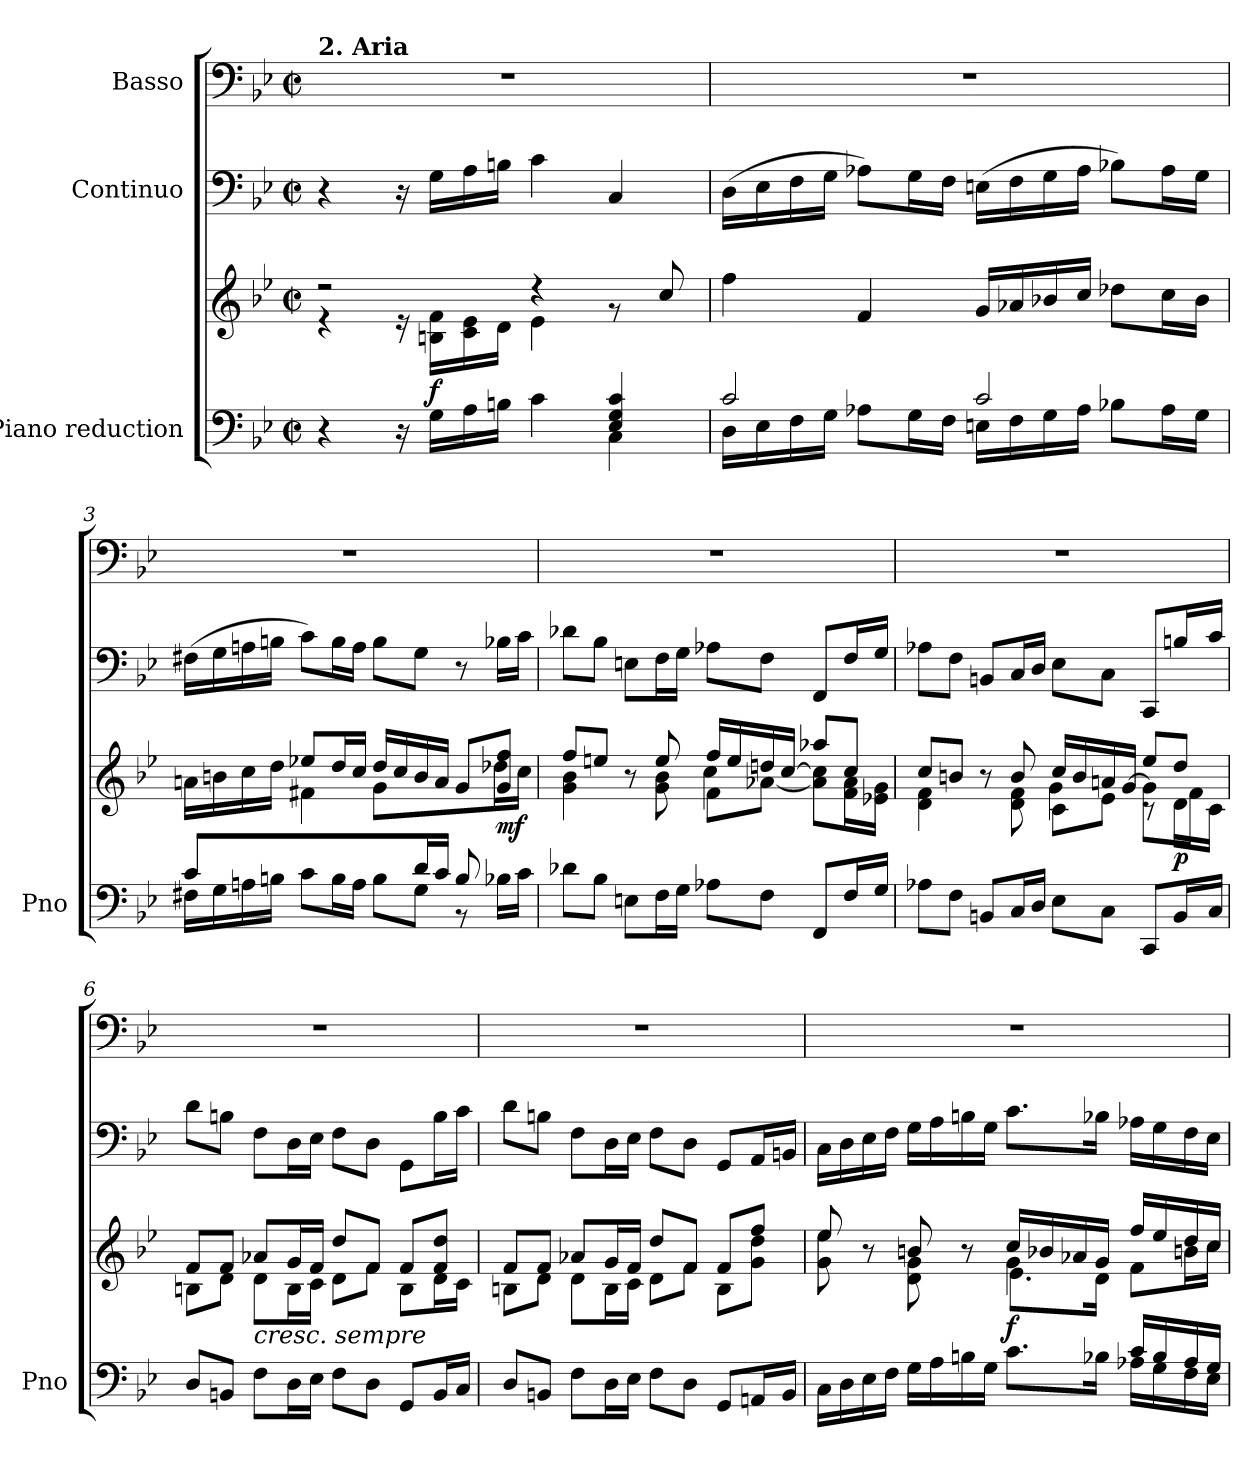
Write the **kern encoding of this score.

**kern	**kern	**dynam	**kern	**kern
*part3	*part3	*part3	*part2	*part1
*staff4	*staff3	*staff3/4	*staff2	*staff1
*I"Piano reduction	*	*	*I"Continuo	*I"Basso
*I'Pno	*	*	*	*
*clefF4	*clefG2	*	*clefF4	*clefF4
*k[b-e-]	*k[b-e-]	*	*k[b-e-]	*k[b-e-]
*M2/2	*M2/2	*	*M2/2	*M2/2
*met(c|)	*met(c|)	*	*met(c|)	*met(c|)
=1	=1	=1	=1	=1
*^	*^	*	*	*
!	!	!	!	!	!	!LO:TX:a:B:t=2. Aria
2.ryy	4r	2r	4r	.	4r	1r
.	16r	.	16r	.	16r	.
!	!	!	!	!LO:DY:b	!	!
.	16G\LL	.	16Bn\ 16f\LL	f	16G\LL	.
.	16A\	.	16c\ 16e-\	.	16A\	.
.	16Bn\JJ	.	16d\JJ	.	16Bn\JJ	.
.	4c\	4r	4e-\	.	4c\	.
4E-/ 4G/ 4c/	4C\	8rg	4ryy	.	4C/	.
.	.	8cc/	.	.	.	.
*	*	*v	*v	*	*	*
=2	=2	=2	=2	=2	=2
2c/	16D\LL	4ff\	.	(>16D\LL	1r
.	16E-\	.	.	16E-\	.
.	16F\	.	.	16F\	.
.	16G\JJ	.	.	16G\JJ	.
.	8A-X\L	4f/	.	8A-X\L)	.
.	16G\L	.	.	16G\L	.
.	16F\JJ	.	.	16F\JJ	.
2c/	16En\LL	16g/LL	.	(>16En\LL	.
.	16F\	16a-X/	.	16F\	.
.	16G\	16b-X/	.	16G\	.
.	16A-\JJ	16cc/JJ	.	16A-\JJ	.
.	8B-X\L	8dd-X\L	.	8B-X\L)	.
.	16A-\L	16cc\L	.	16A-\L	.
.	16G\JJ	16b-\JJ	.	16G\JJ	.
=3	=3	=3	=3	=3	=3
*	*	*^	*	*	*
4c/	16F#X\LL	16an\LL	4ryy	.	(>16F#X\LL	1r
.	16G\	16bn\	.	.	16G\	.
.	16An\	16cc\	.	.	16An\	.
.	16Bn\JJ	16dd\JJ	.	.	16Bn\JJ	.
4.ryy	8c\L	8ee-X/L	4f#X\	.	8c\L)	.
.	16B\L	16dd/L	.	.	16B\L	.
.	16A\JJ	16cc/JJ	.	.	16A\JJ	.
.	8B\L	16dd/LL	8g\L	.	8B\L	.
.	.	16cc/	.	.	.	.
16d/L	8G\J	16b/	4ryy	.	8G\J	.
16c/JJ	.	16a/JJ	.	.	.	.
8B/L	8r	8g/L	.	.	8r	.
!	!	!	!	!LO:DY:b	!	!
8ryy	16B-X\LL	8g/ 8ff/J	16dd-X\L	mf	16B-X\LL	.
.	16c\JJ	.	16cc\JJ	.	16c\JJ	.
*v	*v	*	*	*	*	*
!!LO:LB:g=z
=4	=4	=4	=4	=4	=4
*	*	*^	*	*	*
8d-X\L	8ff/L	4g\ 4b-\	4ryy	.	8d-X\L	1r
8B-\J	8een/J	.	.	.	8B-\J	.
8En\L	8r	8ryy	4ryy	.	8En\L	.
16F\L	8ee/	8g\ 8b-\	.	.	16F\L	.
16G\JJ	.	.	.	.	16G\JJ	.
8A-X\L	16ff/LL	8f\L	4cc\	.	8A-X\L	.
.	16ee/	.	.	.	.	.
8F\J	16ddn/	[8a-X\J	.	.	8F\J	.
.	[16cc/JJ	.	.	.	.	.
8FF/L	8aa-X/L	8a-\] 8cc\]L	4ryy	.	8FF/L	.
16F/L	8cc/J	16f\ 16a-\L	.	.	16F/L	.
16G/JJ	.	16e-X\ 16g\JJ	.	.	16G/JJ	.
=5	=5	=5	=5	=5	=5	=5
8A-X\L	8cc/L	4d\ 4f\	4ryy	.	8A-X\L	1r
8F\J	8bn/J	.	.	.	8F\J	.
8BBn/L	8r	8ryy	4ryy	.	8BBn/L	.
16C/L	8b/	8d\ 8f\	.	.	16C/L	.
16D/JJ	.	.	.	.	16D/JJ	.
8E-\L	16cc/LL	8c\L	4g\	.	8E-\L	.
.	16b/	.	.	.	.	.
8C\J	16an/	8e-\J	.	.	8C\J	.
.	[16g/JJ	.	.	.	.	.
8CC/L	8ee-/L	8rc	8g\L]	.	8CC/L	.
!	!	!	!	!LO:DY:b	!	!
16BB/L	8dd/J	16d\LL	8f\J	p	16Bn/L	.
16C/JJ	.	16c\JJ	.	.	16c/JJ	.
*	*	*v	*v	*	*	*
=6	=6	=6	=6	=6	=6
8D/L	8f/L	8Bn\L	.	8d\L	1r
8BBn/J	8f/J	8d\J	.	8Bn\J	.
!	!LO:TX:b:i:t=cresc. sempre	!	!	!	!
8F\L	8a-X/L	8d\L	.	8F\L	.
16D\L	16g/L	16B\L	.	16D\L	.
16E-\JJ	16f/JJ	16c\JJ	.	16E-\JJ	.
8F\L	8dd/L	8d\L	.	8F\L	.
8D\J	8f/J	8f\J	.	8D\J	.
8GG/L	8f/L	8B\L	.	8GG\L	.
16BB/L	8f/ 8dd/J	16d\L	.	16B\L	.
16C/JJ	.	16c\JJ	.	16c\JJ	.
=7	=7	=7	=7	=7	=7
8D/L	8f/L	8Bn\L	.	8d\L	1r
8BBn/J	8f/J	8d\J	.	8Bn\J	.
8F\L	8a-X/L	8d\L	.	8F\L	.
16D\L	16g/L	16B\L	.	16D\L	.
16E-\JJ	16f/JJ	16c\JJ	.	16E-\JJ	.
8F\L	8dd/L	8d\L	.	8F\L	.
8D\J	8f/J	8f\J	.	8D\J	.
8GG/L	8f/L	8B\L	.	8GG/L	.
16AAn/L	8ff/J	8g\ 8dd\J	.	16AA/L	.
16BB/JJ	.	.	.	16BBn/JJ	.
!!LO:LB:g=z
=8	=8	=8	=8	=8	=8
*^	*	*^	*	*	*
2ryy	16C\LL	8ee-/	8g\ 8ee-\	2ryy	.	16C\LL	1r
.	16D\	.	.	.	.	16D\	.
.	16E-\	8r	8ryy	.	.	16E-\	.
.	16F\JJ	.	.	.	.	16F\JJ	.
.	16G\LL	8bn/	8d\ 8g\	.	.	16G\LL	.
.	16A\	.	.	.	.	16A\	.
.	16Bn\	8r	8ryy	.	.	16Bn\	.
.	16G\JJ	.	.	.	.	16G\JJ	.
!	!	!	!	!	!LO:DY:b	!	!
4ryy	8.c\L	16cc/LL	4g\	8.e-\L	f	8.c\L	.
.	.	16b-X/	.	.	.	.	.
.	.	16a-X/	.	.	.	.	.
.	16B-X\Jk	16g/JJ	.	16d\Jk	.	16B-X\Jk	.
16c/LL	16A-X\LL	16ff/LL	8f\L	4ryy	.	16A-X\LL	.
16B-/	16G\	16ee-/	.	.	.	16G\	.
16A-/	16F\	16dd/	16bn\L	.	.	16F\	.
16G/JJ	16E-\JJ	16cc/JJ	16cc\JJ	.	.	16E-\JJ	.
*v	*v	*	*	*	*	*	*
*	*v	*v	*v	*	*	*
=	=	=	=	=
*-	*-	*-	*-	*-
